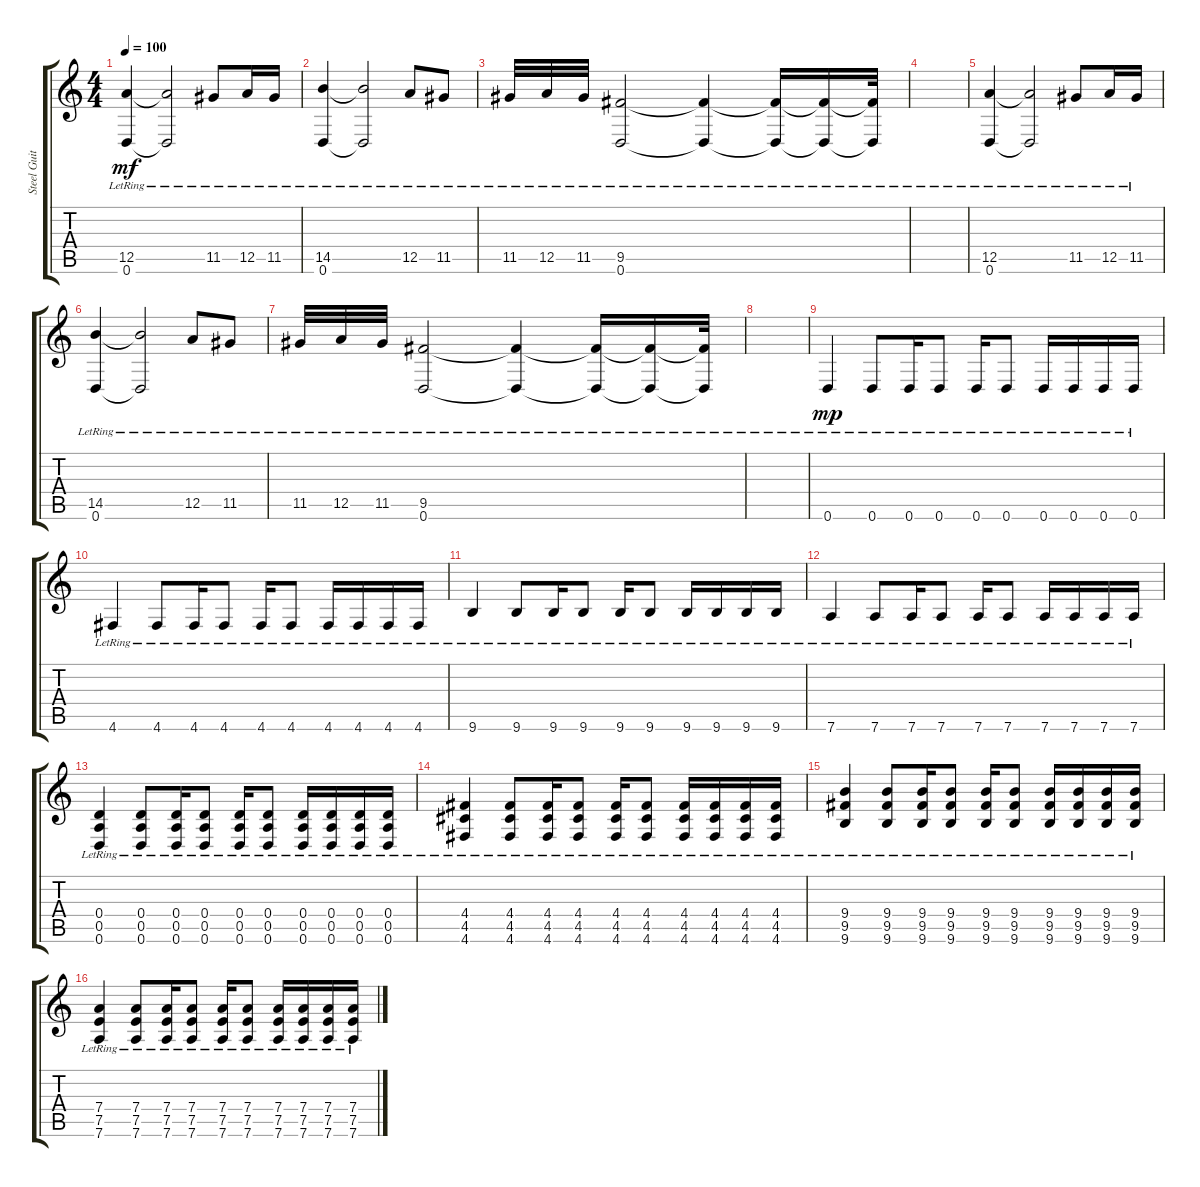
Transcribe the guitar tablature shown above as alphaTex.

\track ("Steel Guitar" "Steel Guit") {instrument acousticguitarsteel}
\staff {score tabs}
\tuning (E4 B3 G3 D3 A2 D2) {hide}
\ts (4 4)
\tempo 100
\clef g2
\ks c
(12.5{lr} 0.6{lr}).4{dy mf instrument acousticguitarsteel} (12.5{lr t} 0.6{lr t}).2 11.5{lr}.8 12.5{lr}.16 11.5{lr}.16 |
(14.5{lr} 0.6{lr}).4 (14.5{lr t} 0.6{lr t}).2 12.5{lr}.8 11.5{lr}.8 |
11.5{lr}.32 12.5{lr}.32 11.5{lr}.32 (9.5{lr} 0.6{lr}).2 (9.5{lr t} 0.6{lr t}).4 (9.5{lr t} 0.6{lr t}).16 (9.5{lr t} 0.6{lr t}).16 (9.5{lr t} 0.6{lr t}).32 |
|
(12.5{lr} 0.6{lr}).4 (12.5{lr t} 0.6{lr t}).2 11.5{lr}.8 12.5{lr}.16 11.5{lr}.16 |
(14.5{lr} 0.6{lr}).4 (14.5{lr t} 0.6{lr t}).2 12.5{lr}.8 11.5{lr}.8 |
11.5{lr}.32 12.5{lr}.32 11.5{lr}.32 (9.5{lr} 0.6{lr}).2 (9.5{lr t} 0.6{lr t}).4 (9.5{lr t} 0.6{lr t}).16 (9.5{lr t} 0.6{lr t}).16 (9.5{lr t} 0.6{lr t}).32 |
|
0.6{lr}.4{dy mp} 0.6{lr}.8 0.6{lr}.16 0.6{lr}.8 0.6{lr}.16 0.6{lr}.8 0.6{lr}.16 0.6{lr}.16 0.6{lr}.16 0.6{lr}.16 |
4.6{lr}.4 4.6{lr}.8 4.6{lr}.16 4.6{lr}.8 4.6{lr}.16 4.6{lr}.8 4.6{lr}.16 4.6{lr}.16 4.6{lr}.16 4.6{lr}.16 |
9.6{lr}.4 9.6{lr}.8 9.6{lr}.16 9.6{lr}.8 9.6{lr}.16 9.6{lr}.8 9.6{lr}.16 9.6{lr}.16 9.6{lr}.16 9.6{lr}.16 |
7.6{lr}.4 7.6{lr}.8 7.6{lr}.16 7.6{lr}.8 7.6{lr}.16 7.6{lr}.8 7.6{lr}.16 7.6{lr}.16 7.6{lr}.16 7.6{lr}.16 |
(0.4{lr} 0.5{lr} 0.6{lr}).4 (0.4{lr} 0.5{lr} 0.6{lr}).8 (0.4{lr} 0.5{lr} 0.6{lr}).16 (0.4{lr} 0.5{lr} 0.6{lr}).8 (0.4{lr} 0.5{lr} 0.6{lr}).16 (0.4{lr} 0.5{lr} 0.6{lr}).8 (0.4{lr} 0.5{lr} 0.6{lr}).16 (0.4{lr} 0.5{lr} 0.6{lr}).16 (0.4{lr} 0.5{lr} 0.6{lr}).16 (0.4{lr} 0.5{lr} 0.6{lr}).16 |
(4.4{lr} 4.5{lr} 4.6{lr}).4 (4.4{lr} 4.5{lr} 4.6{lr}).8 (4.4{lr} 4.5{lr} 4.6{lr}).16 (4.4{lr} 4.5{lr} 4.6{lr}).8 (4.4{lr} 4.5{lr} 4.6{lr}).16 (4.4{lr} 4.5{lr} 4.6{lr}).8 (4.4{lr} 4.5{lr} 4.6{lr}).16 (4.4{lr} 4.5{lr} 4.6{lr}).16 (4.4{lr} 4.5{lr} 4.6{lr}).16 (4.4{lr} 4.5{lr} 4.6{lr}).16 |
(9.4{lr} 9.5{lr} 9.6{lr}).4 (9.4{lr} 9.5{lr} 9.6{lr}).8 (9.4{lr} 9.5{lr} 9.6{lr}).16 (9.4{lr} 9.5{lr} 9.6{lr}).8 (9.4{lr} 9.5{lr} 9.6{lr}).16 (9.4{lr} 9.5{lr} 9.6{lr}).8 (9.4{lr} 9.5{lr} 9.6{lr}).16 (9.4{lr} 9.5{lr} 9.6{lr}).16 (9.4{lr} 9.5{lr} 9.6{lr}).16 (9.4{lr} 9.5{lr} 9.6{lr}).16 |
(7.4{lr} 7.5{lr} 7.6{lr}).4 (7.4{lr} 7.5{lr} 7.6{lr}).8 (7.4{lr} 7.5{lr} 7.6{lr}).16 (7.4{lr} 7.5{lr} 7.6{lr}).8 (7.4{lr} 7.5{lr} 7.6{lr}).16 (7.4{lr} 7.5{lr} 7.6{lr}).8 (7.4{lr} 7.5{lr} 7.6{lr}).16 (7.4{lr} 7.5{lr} 7.6{lr}).16 (7.4{lr} 7.5{lr} 7.6{lr}).16 (7.4{lr} 7.5{lr} 7.6{lr}).16
